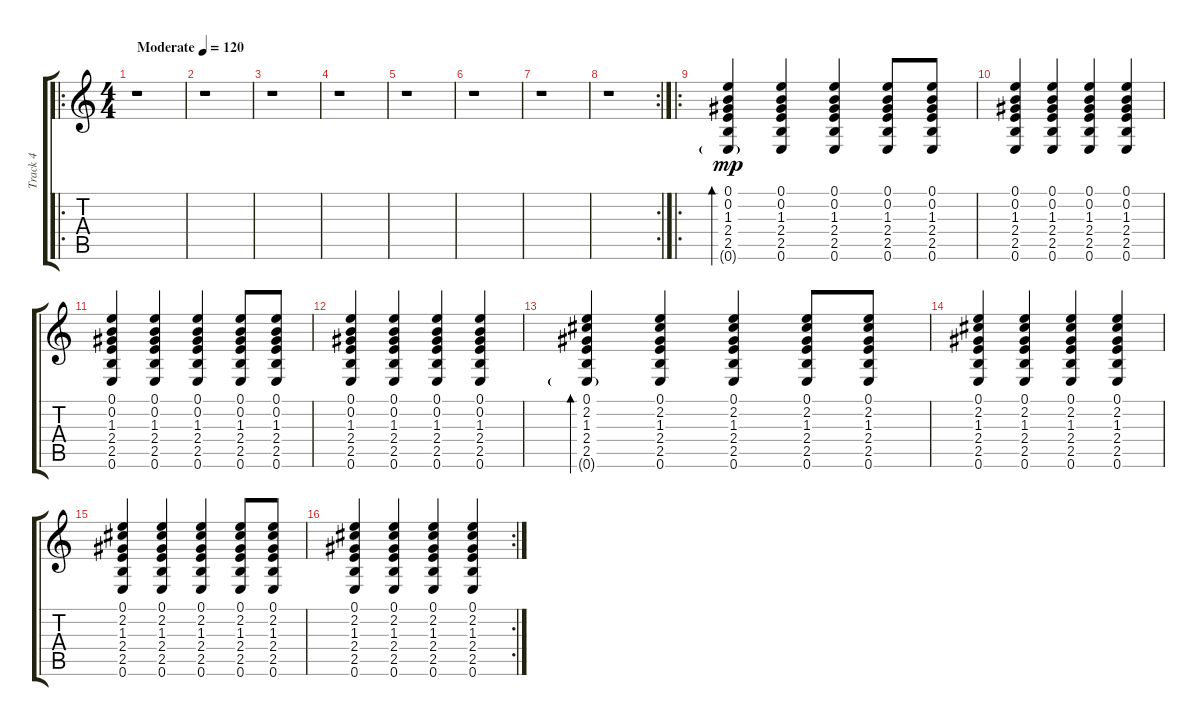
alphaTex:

\track ("Track 4" "Track 4") {instrument acousticguitarsteel}
\staff {score tabs}
\tuning (E4 B3 G3 D3 A2 E2) {hide}
\ro
\ts (4 4)
\tempo (120 "Moderate")
\clef g2
\ks c
r.1{dy mp instrument acousticguitarsteel} |
r.1 |
r.1 |
r.1 |
r.1 |
r.1 |
r.1 |
\rc 2
r.1 |
\ro
(0.1 0.2 1.3 2.4 2.5 0.6{g}).4{bd 120} (0.1 0.2 1.3 2.4 2.5 0.6).4 (0.1 0.2 1.3 2.4 2.5 0.6).4 (0.1 0.2 1.3 2.4 2.5 0.6).8 (0.1 0.2 1.3 2.4 2.5 0.6).8 |
(0.1 0.2 1.3 2.4 2.5 0.6).4 (0.1 0.2 1.3 2.4 2.5 0.6).4 (0.1 0.2 1.3 2.4 2.5 0.6).4 (0.1 0.2 1.3 2.4 2.5 0.6).4 |
(0.1 0.2 1.3 2.4 2.5 0.6).4 (0.1 0.2 1.3 2.4 2.5 0.6).4 (0.1 0.2 1.3 2.4 2.5 0.6).4 (0.1 0.2 1.3 2.4 2.5 0.6).8 (0.1 0.2 1.3 2.4 2.5 0.6).8 |
(0.1 0.2 1.3 2.4 2.5 0.6).4 (0.1 0.2 1.3 2.4 2.5 0.6).4 (0.1 0.2 1.3 2.4 2.5 0.6).4 (0.1 0.2 1.3 2.4 2.5 0.6).4 |
(0.1 2.2 1.3 2.4 2.5 0.6{g}).4{bd 120} (0.1 2.2 1.3 2.4 2.5 0.6).4 (0.1 2.2 1.3 2.4 2.5 0.6).4 (0.1 2.2 1.3 2.4 2.5 0.6).8 (0.1 2.2 1.3 2.4 2.5 0.6).8 |
(0.1 2.2 1.3 2.4 2.5 0.6).4 (0.1 2.2 1.3 2.4 2.5 0.6).4 (0.1 2.2 1.3 2.4 2.5 0.6).4 (0.1 2.2 1.3 2.4 2.5 0.6).4 |
(0.1 2.2 1.3 2.4 2.5 0.6).4 (0.1 2.2 1.3 2.4 2.5 0.6).4 (0.1 2.2 1.3 2.4 2.5 0.6).4 (0.1 2.2 1.3 2.4 2.5 0.6).8 (0.1 2.2 1.3 2.4 2.5 0.6).8 |
\rc 2
(0.1 2.2 1.3 2.4 2.5 0.6).4 (0.1 2.2 1.3 2.4 2.5 0.6).4 (0.1 2.2 1.3 2.4 2.5 0.6).4 (0.1 2.2 1.3 2.4 2.5 0.6).4
